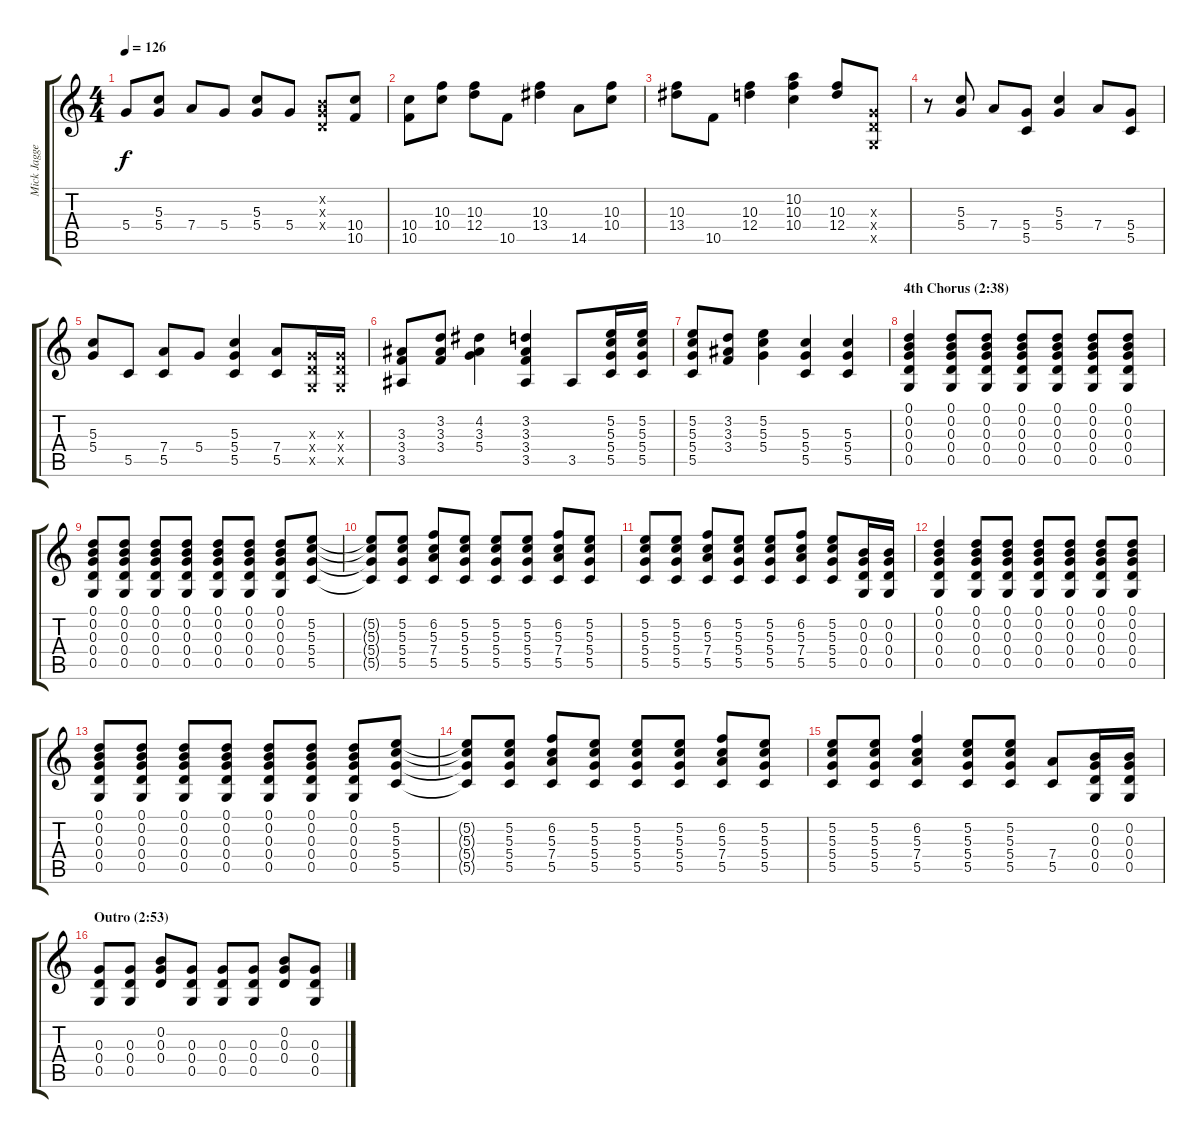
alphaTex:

\track ("Mick Jagger" "Mick Jagge") {instrument acousticguitarsteel}
\staff {score tabs}
\tuning (D4 B3 G3 D3 G2 D2) {hide}
\ts (4 4)
\tempo 126
\clef g2
\ks c
5.4.8{dy f} (5.3 5.4).8 7.4.8 5.4.8 (5.3 5.4).8 5.4.8 (0.2{x} 0.3{x} 0.4{x}).8 (10.4 10.5).8 |
(10.4 10.5).8 (10.3 10.4).8 (10.3 12.4).8 10.5.8 (10.3 13.4).4 14.5.8 (10.3 10.4).8 |
(10.3 13.4).8 10.5.8 (10.3 12.4).4 (10.2 10.3 10.4).4 (10.3 12.4).8 (0.3{x} 0.4{x} 0.5{x}).8 |
r.8 (5.3 5.4).8 7.4.8 (5.4 5.5).8 (5.3 5.4).4 7.4.8 (5.4 5.5).8 |
(5.3 5.4).8 5.5.8 (7.4 5.5).8 5.4.8 (5.3 5.4 5.5).4 (7.4 5.5).8 (0.3{x} 0.4{x} 0.5{x}).16 (0.3{x} 0.4{x} 0.5{x}).16 |
(3.3 3.4 3.5).8 (3.2 3.3 3.4).8 (4.2 3.3 5.4).4 (3.2 3.3 3.4 3.5).4 3.5.8 (5.2 5.3 5.4 5.5).16 (5.2 5.3 5.4 5.5).16 |
(5.2 5.3 5.4 5.5).8 (3.2 3.3 3.4).8 (5.2 5.3 5.4).4 (5.3 5.4 5.5).4 (5.3 5.4 5.5).4 |
\section ("" "4th Chorus (2:38)")
(0.1 0.2 0.3 0.4 0.5).4 (0.1 0.2 0.3 0.4 0.5).8 (0.1 0.2 0.3 0.4 0.5).8 (0.1 0.2 0.3 0.4 0.5).8 (0.1 0.2 0.3 0.4 0.5).8 (0.1 0.2 0.3 0.4 0.5).8 (0.1 0.2 0.3 0.4 0.5).8 |
(0.1 0.2 0.3 0.4 0.5).8 (0.1 0.2 0.3 0.4 0.5).8 (0.1 0.2 0.3 0.4 0.5).8 (0.1 0.2 0.3 0.4 0.5).8 (0.1 0.2 0.3 0.4 0.5).8 (0.1 0.2 0.3 0.4 0.5).8 (0.1 0.2 0.3 0.4 0.5).8 (5.2 5.3 5.4 5.5).8 |
(5.2{t} 5.3{t} 5.4{t} 5.5{t}).8 (5.2 5.3 5.4 5.5).8 (6.2 5.3 7.4 5.5).8 (5.2 5.3 5.4 5.5).8 (5.2 5.3 5.4 5.5).8 (5.2 5.3 5.4 5.5).8 (6.2 5.3 7.4 5.5).8 (5.2 5.3 5.4 5.5).8 |
(5.2 5.3 5.4 5.5).8 (5.2 5.3 5.4 5.5).8 (6.2 5.3 7.4 5.5).8 (5.2 5.3 5.4 5.5).8 (5.2 5.3 5.4 5.5).8 (6.2 5.3 7.4 5.5).8 (5.2 5.3 5.4 5.5).8 (0.2 0.3 0.4 0.5).16 (0.2 0.3 0.4 0.5).16 |
(0.1 0.2 0.3 0.4 0.5).4 (0.1 0.2 0.3 0.4 0.5).8 (0.1 0.2 0.3 0.4 0.5).8 (0.1 0.2 0.3 0.4 0.5).8 (0.1 0.2 0.3 0.4 0.5).8 (0.1 0.2 0.3 0.4 0.5).8 (0.1 0.2 0.3 0.4 0.5).8 |
(0.1 0.2 0.3 0.4 0.5).8 (0.1 0.2 0.3 0.4 0.5).8 (0.1 0.2 0.3 0.4 0.5).8 (0.1 0.2 0.3 0.4 0.5).8 (0.1 0.2 0.3 0.4 0.5).8 (0.1 0.2 0.3 0.4 0.5).8 (0.1 0.2 0.3 0.4 0.5).8 (5.2 5.3 5.4 5.5).8 |
(5.2{t} 5.3{t} 5.4{t} 5.5{t}).8 (5.2 5.3 5.4 5.5).8 (6.2 5.3 7.4 5.5).8 (5.2 5.3 5.4 5.5).8 (5.2 5.3 5.4 5.5).8 (5.2 5.3 5.4 5.5).8 (6.2 5.3 7.4 5.5).8 (5.2 5.3 5.4 5.5).8 |
(5.2 5.3 5.4 5.5).8 (5.2 5.3 5.4 5.5).8 (6.2 5.3 7.4 5.5).4 (5.2 5.3 5.4 5.5).8 (5.2 5.3 5.4 5.5).8 (7.4 5.5).8 (0.2 0.3 0.4 0.5).16 (0.2 0.3 0.4 0.5).16 |
\section ("" "Outro (2:53)")
(0.3 0.4 0.5).8 (0.3 0.4 0.5).8 (0.2 0.3 0.4).8 (0.3 0.4 0.5).8 (0.3 0.4 0.5).8 (0.3 0.4 0.5).8 (0.2 0.3 0.4).8 (0.3 0.4 0.5).8
